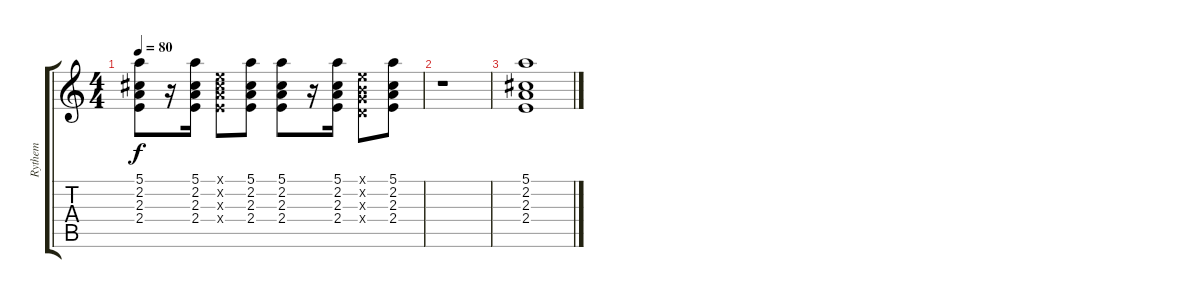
\track ("Rythem" "Rythem") {instrument acousticguitarnylon}
\staff {score tabs}
\tuning (E4 B3 G3 D3 A2 E2) {hide}
\ts (4 4)
\tempo 80
\clef g2
\ks c
(5.1 2.2 2.3 2.4).8{dy f} r.16 (5.1 2.2 2.3 2.4).16 (0.1{x} 2.2{x} 2.3{x} 2.4{x}).8 (5.1 2.2 2.3 2.4).8 (5.1 2.2 2.3 2.4).8 r.16 (5.1 2.2 2.3 2.4).16 (0.1{x} 0.2{x} 0.3{x} 0.4{x}).8 (5.1 2.2 2.3 2.4).8 |
r.1 |
(5.1 2.2 2.3 2.4).1
